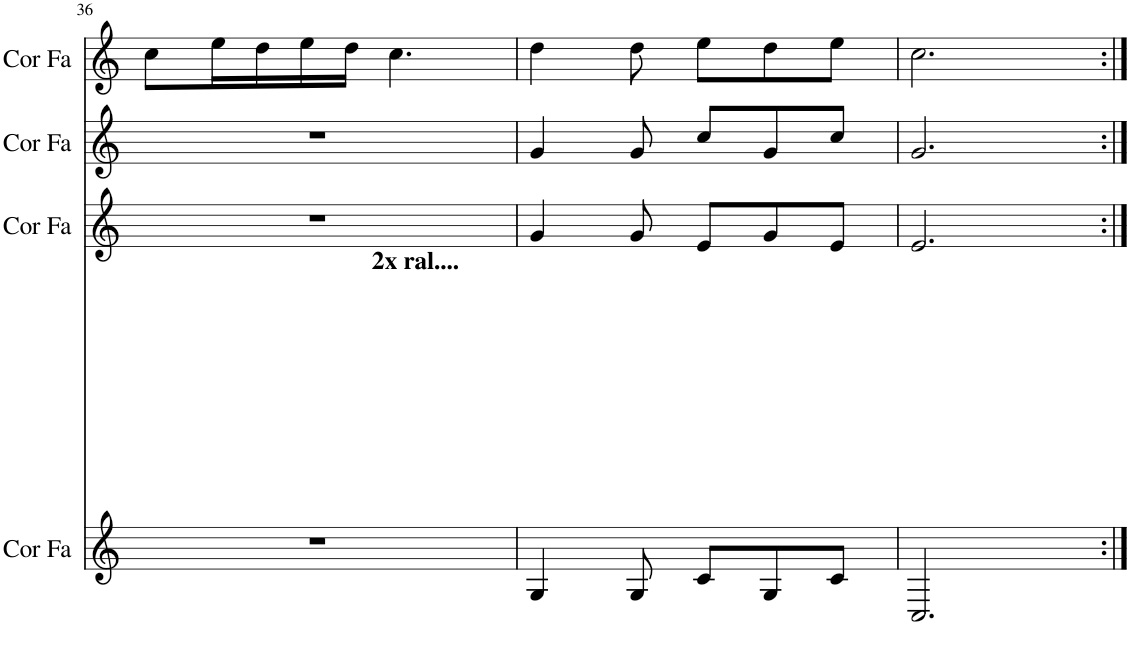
**kern	**kern	**kern	**kern
*part4	*part3	*part2	*part1
*staff4	*staff3	*staff2	*staff1
*I"Cor en Fa	*I"Cor en Fa	*I"Cor en Fa	*I"Cor en Fa
*I'Cor Fa	*I'Cor Fa	*I'Cor Fa	*I'Cor Fa
!!LO:PB:g=z
*clefG2	*clefG2	*clefG2	*clefG2
*Trd4c7	*Trd4c7	*Trd4c7	*Trd4c7
*k[]	*k[]	*k[]	*k[]
*M6/8	*M6/8	*M6/8	*M6/8
=36	=36	=36	=36
2.r	2.r	2.r	8cc\L
.	.	.	16ee\L
.	.	.	16dd\
.	.	.	16ee\
.	.	.	16dd\JJ
.	.	.	4.cc\
=37	=37	=37	=37
4G/	4g/	4g/	4dd\
8G/	8g/	8g/	8dd\
8c/L	8e/L	8cc/L	8ee\L
8G/	8g/	8g/	8dd\
8c/J	8e/J	8cc/J	8ee\J
=38	=38	=38	=38
!LO:TX:a:B:t=2x ral....	!	!	!
2.C/	2.e/	2.g/	2.cc\
=:|!	=:|!	=:|!	=:|!
*-	*-	*-	*-
